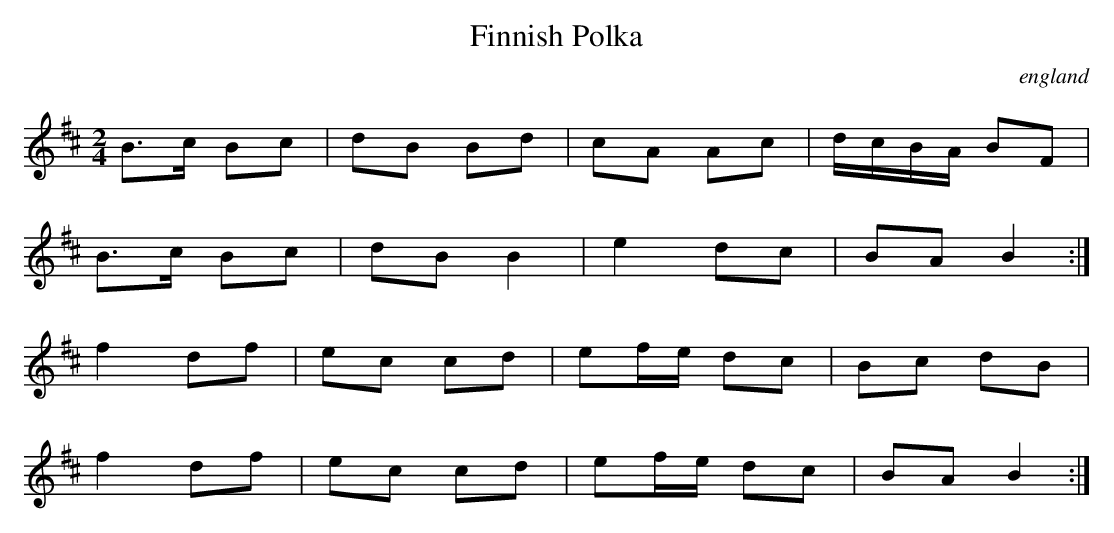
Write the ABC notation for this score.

X:1
T:Finnish Polka
O:england
M:2/4
L:1/8
K:B Minor
B3/2c/ Bc|dB Bd|cA Ac|d/c/B/A/ BF|
B3/2c/ Bc|dB B2|e2 dc|BA B2:|
f2 df|ec cd|ef/e/ dc|Bc dB|
f2 df|ec cd|ef/e/ dc|BA B2:|
